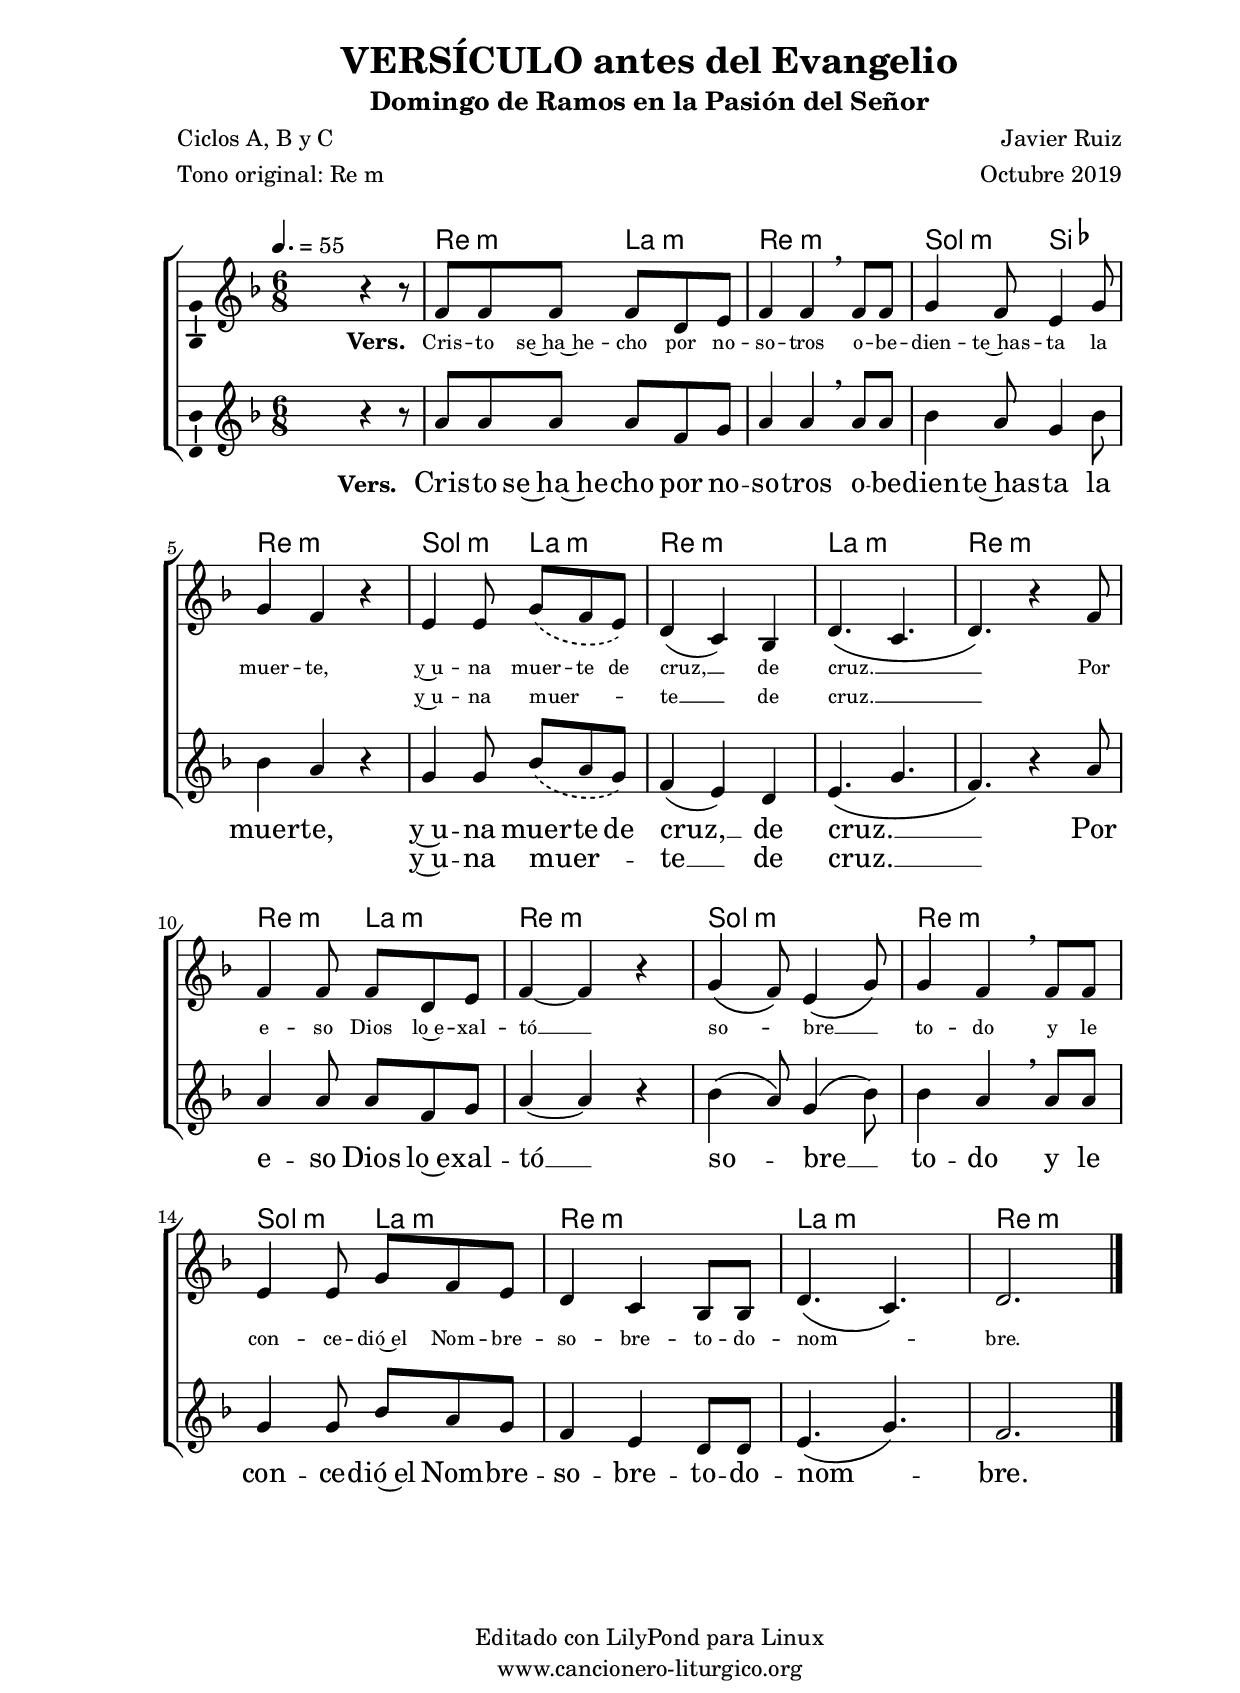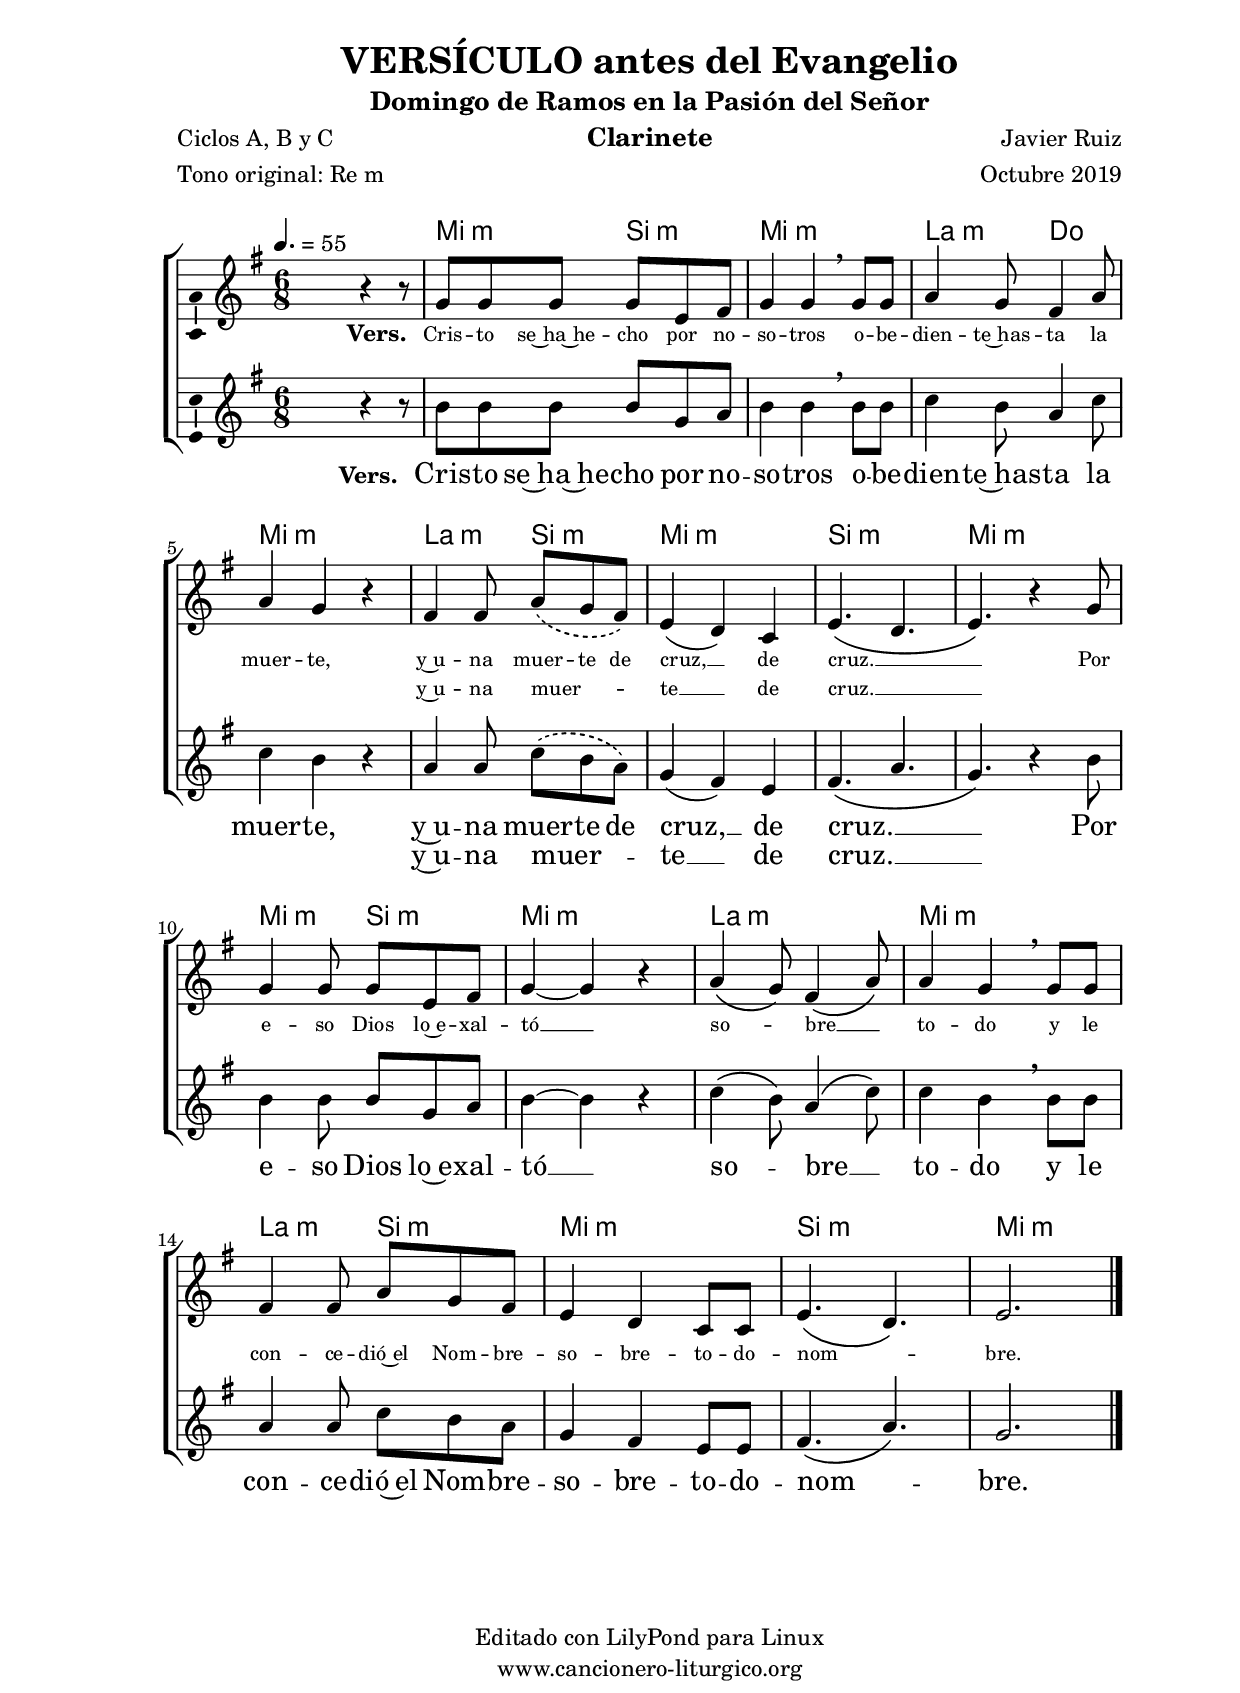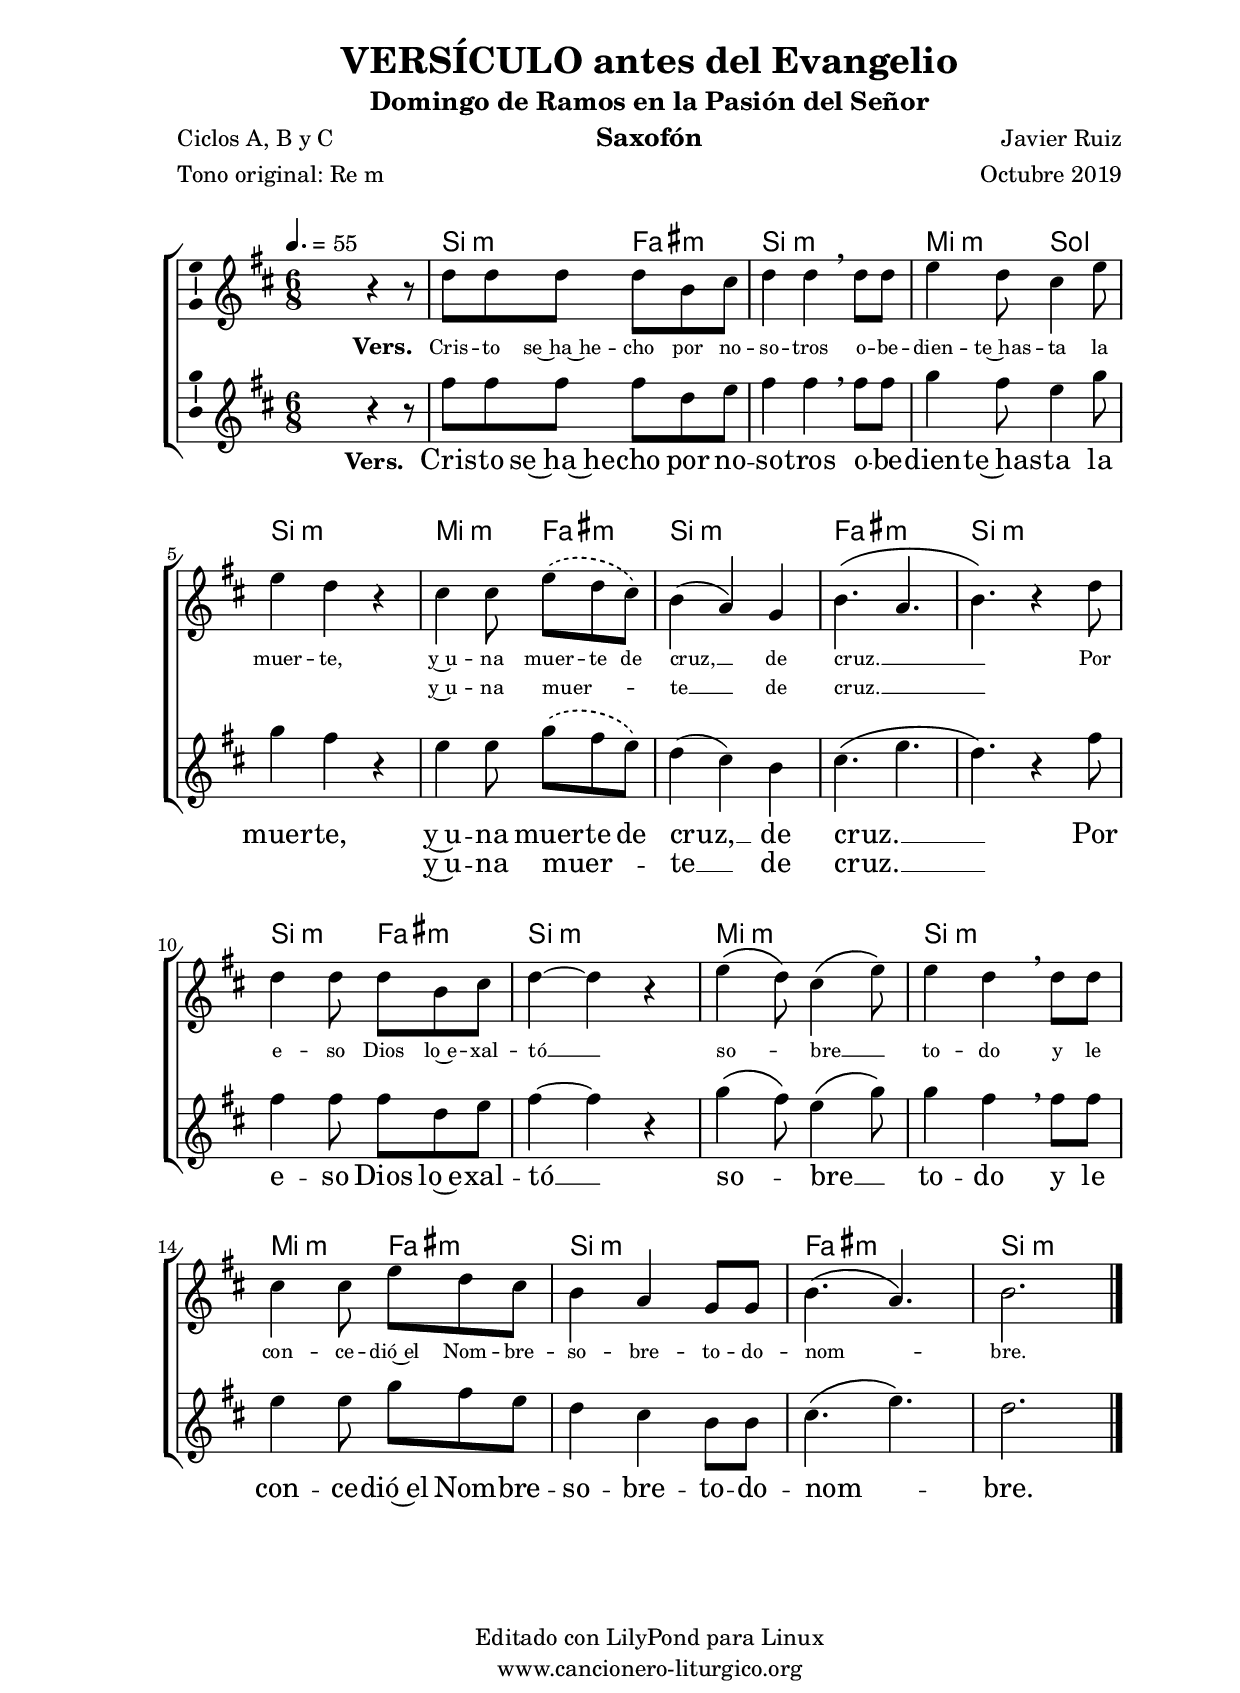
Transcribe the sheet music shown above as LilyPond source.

%
%para convertir .midi en .wav:
%timidity filename.midi -Ow -o finename.wav
%
%
%Para convertir de .wav a .mp3:
%lame -h -m j filename.wav
%
%
%para escuchar el midi:
%timidity nombrefichero.midi
%


%versión de lilypond para la que se ha escrito esta partitura:
\version "2.16.0"

	%Tamaño papel
	#(set-default-paper-size "a4")
	%Tamaño partitura
	#(set-global-staff-size 20)
	%No responde al pulsar sobre una nota
	#(ly:set-option 'point-and-click #f)

%parámetros del encabezamiento:
\header {
	title = "VERSÍCULO antes del Evangelio"
	subtitle = "Domingo de Ramos en la Pasión del Señor"
	composer = "Javier Ruiz"
	poet = "Ciclos A, B y C"
	meter = "Tono original: Re m"
	arranger = "Octubre 2019"
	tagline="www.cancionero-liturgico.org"
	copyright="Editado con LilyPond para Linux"
	}

%parámetros asociados al papel:
\paper  {
	oddHeaderMarkup = \markup {\fill-line { \on-the-fly #not-first-page \fromproperty #'header:title \on-the-fly #not-first-page \fromproperty #'header:composer }}
	evenHeaderMarkup = \markup {\fill-line { \fromproperty #'header:composer \fromproperty #'header:title }}
	#(set-paper-size "a4")
	print-page-number = ##f
	first-page-number = 1
	print-first-page-number = ##f
%	head-separation = 3.0 \cm
	top-margin = 1.5 \cm
%	top-margin = 2.0 \cm
%%%	bottom-margin = 0.5\cm
	bottom-margin = 0.2\cm
	left-margin = 3.0 \cm
	line-width = 16.0 \cm 
	indent = 0\mm
	interscoreline = 2.\mm
	between-system-space = 15\mm
%	para que las partituras no llenen la hoja:
	ragged-bottom = ##t
%	idem para la última hoja:
	ragged-last-bottom = ##f
%	para que las partituras llenen el ancho del papel:
	ragged-last = ##f
	after-title-space = 2.5 \cm
%page-count=2
system-count=4

	%Flexible Vertical Spacing
%	markup-markup-spacing =
%	#'((basic-distance . 15) (minimum-distance . 15) (padding . 3))
	markup-system-spacing =
	#'((basic-distance . 15) (minimum-distance . 15) (padding . 3))
	system-system-spacing =
	#'((basic-distance . 15) (minimum-distance . 15) (padding . 3))
	score-system-spacing =
	#'((basic-distance . 15) (minimum-distance . 15) (padding . 5))
%	top-system-spacing = % header
%	#'((basic-distance . 8) (minimum-distance . 0) (padding . 0))
%	top-markup-spacing =
%	#'((basic-distance . 20) (minimum-distance . 20) (padding . 0))
	last-bottom-spacing = % footer
	#'((basic-distance . 5) (minimum-distance . 5) (padding . 0))
%	score-markup-spacing =
%	#'((basic-distance . 16) (minimum-distance . 13) (padding . 0))

	}


%parámetros que afectan a toda la partitura:
global =  {
	%clave de sol (G):
	\clef G
	%armadura:
%	\transpose ees f
	\key d \minor
	\tempo 4.=55
	\set Score.tempoHideNote = ##f
	}


acordes = {
	\italianChords
	\chordmode {
%	\transpose ees f
{

s2.
d4.:m a:m d2.:m g4.:m bes d2.:m g4.:m a:m d2.:m a2.:m d2.:m

d4.:m a:m d2.:m g:m d:m g4.:m a:m d2.:m a2.:m d2.:m

	}
	}
}


melodiatrompeta = 
%	\transpose ees f
{

	\relative c''{
	\time 6/8

s4. r4.
r2.
f4 a g8 f
e4. g
f2.
r2.
d4 f e8 d
c4. e
f2.

%\bar "||"
\break

r2.
f4 a g8 f
e4. g
f2.
r2.
d4 f e8 d
c4. e
f2.

}
	\bar "|."
	}


melodiatres = 
%	\transpose ees f
{

	\relative c''{
	\time 6/8

s4 s8 r4 r8
f,8 f f f d e
f4 f \breathe f8 f
g4 f8 e4 g8
g4 f r4
e4 e8 \phrasingSlurDashed g \(f e\)
d4 (c) bes \phrasingSlurSolid
d4. \(c
d4.\) r4 f8

%\bar "||"
\break

f4 f8 f d e
f4~f r4
g4 \(f8\) e4 \(g8\)
g4 f \breathe f8 f
e4 e8 g f e
d4 c bes8 bes
d4. \(c\)
d2.

}

	\bar "|."
	}


melodiabajo = 
%	\transpose ees f
{

	%clave de fa (F):
	\clef F

	\relative c{
	\time 6/8

s4. r4 r8
d4 d8 a'4 a8
d,4 d e8 d
g4 g8 g f e
f4 e d
bes4 bes8 c4 c8
d4 d g8 f
e4 f8 g f e
d2.

%\bar "||"
\break

d4 d8 a'4 a8
d,4 d e8 d
g4 g8 g f e
f4 e d
bes4 bes8 c4 c8
d4 d g8 f
e4 f8 g f e
d2.

}
	\bar "|."
	}


melodia = 
%	\transpose ees f
{

	\relative c'{
	\time 6/8

s4 s8 r4 r8
a'8 a a a f g
a4 a \breathe a8 a
bes4 a8 g4 bes8
bes4 a r4
g4 g8 \phrasingSlurDashed bes \(a g\)
f4 (e) d \phrasingSlurSolid
e4. \(g
f4.\) r4 a8

%\bar "||"
\break

a4 a8 a f g
a4~a r4
bes4 \(a8\) g4 \(bes8\)
bes4 a \breathe a8 a
g4 g8 bes a g
f4 e d8 d
e4. \(g\)
f2.

}
	\bar "|."
	}


texto = \lyricmode {
\set stanza =#"Vers. " Cris -- to se~ha~he -- cho por no -- so -- tros
o -- be -- dien -- te~has -- ta la muer -- te,
y~u -- na muer -- te de cruz, __ de cruz. __ _ _

Por e -- so Dios lo~e -- xal -- tó __ so -- _ bre __ _ to -- do
y le con -- ce -- dió~el Nom -- bre -- so -- bre -- to -- do -- nom -- _ bre.

	}

textodos = \lyricmode {
\skip1 \skip1 \skip1 \skip1 \skip1 \skip1 \skip1 \skip1
\skip1 \skip1 \skip1 \skip1 \skip1 \skip1 \skip1 \skip1
y~u -- na muer -- _ _ te __ de cruz. __ _ _

	}

textotres = \lyricmode {
\override LyricText #'font-size = #-1
\set stanza =#"Vers. " Cris -- to se~ha~he -- cho por no -- so -- tros
o -- be -- dien -- te~has -- ta la muer -- te,
y~u -- na muer -- te de cruz, __ de cruz. __ _ _

Por e -- so Dios lo~e -- xal -- tó __ so -- _ bre __ _ to -- do
y le con -- ce -- dió~el Nom -- bre -- so -- bre -- to -- do -- nom -- _ bre.

	}

textocuatro = \lyricmode {
\override LyricText #'font-size = #-1
\skip1 \skip1 \skip1 \skip1 \skip1 \skip1 \skip1 \skip1
\skip1 \skip1 \skip1 \skip1 \skip1 \skip1 \skip1 \skip1
y~u -- na muer -- _ _ te __ de cruz. __ _ _

	}


acordesStaff = \context ChordNames = acordesStaff <<
	\set Staff.midiInstrument = #"choir aahs"
	\set Staff.midiMinimumVolume = #0.3
	\set Staff.midiMaximumVolume = #0.5
	\set chordChanges = ##f
	\acordes
	>>

voztrompetaStaff = \context Voice = voztrompetaStaff
<<
	\override Staff.StaffSymbol #'staff-space = #(magstep -0.35)
	\set Staff.midiInstrument = #"trumpet"
	\set Staff.midiMinimumVolume = #0.4
	\set Staff.midiMaximumVolume = #0.6
	\global
	\melodiatrompeta
	>>

voztresStaff = \context Voice = voztresStaff
\with {\consists "Ambitus_engraver"}
<<
%	\override Staff.StaffSymbol #'staff-space = #(magstep -0.35)
	\set Staff.midiInstrument = #"violin"
	\set Staff.midiMinimumVolume = #0.6
	\set Staff.midiMaximumVolume = #0.8
	\global
	\relative c' \melodiatres
	>>

vozStaff = \context Voice = vozStaff
\with {\consists "Ambitus_engraver"}
<<
%	\set Staff.instrumentName = ""
%	\set Staff.shortInstrumentName = ""
%	\set Staff.midiInstrument = #"clarinet"
%	\set Staff.midiInstrument = #"cello"
	\set Staff.midiInstrument = #"flute"
%	\set Staff.midiInstrument = #"electric guitar (jazz)"
%	\set Staff.midiInstrument = #"english horn"
%	\set Staff.midiInstrument = #"violin"
%	\set Staff.midiInstrument = #"glockenspiel"
	\set Staff.midiMinimumVolume = #0.8
	\set Staff.midiMaximumVolume = #1.0
	\global
	\melodia
	>>

vozbajoStaff = \context Voice = vozbajoStaff
<<
	\override Staff.StaffSymbol #'staff-space = #(magstep -0.35)
	\set Staff.midiInstrument = #"english horn"
	\set Staff.midiMinimumVolume = #0.6
	\set Staff.midiMaximumVolume = #0.8
	\global
	\melodiabajo
	>>

textoStaff = \context Lyrics = textoStaff <<
	\lyricsto vozStaff \texto
	>>

textodosStaff = \context Lyrics = textodosStaff <<
	\lyricsto vozStaff \textodos
	>>

textotresStaff = \context Lyrics = textotresStaff <<
	\lyricsto voztresStaff \textotres
	>>

textocuatroStaff = \context Lyrics = textocuatroStaff <<
	\lyricsto voztresStaff \textocuatro
	>>


\book {
	\score {
		<<
		\context ChoirStaff {
%			\override StaffGroup.SystemStartBracket #'collapse-height = #1
%			\override Score.SystemStartBar #'collapse-height = #1
			<<
			\acordesStaff
%			\voztrompetaStaff
			\voztresStaff
			\textotresStaff
			\textocuatroStaff
			\vozStaff
			\textoStaff
			\textodosStaff
%			\vozbajoStaff
			>>
			}
		>>
		\layout {
	    		\context {
				\Lyrics
				\override LyricText #'font-size = #2
				}
	   		 \context {
				\Score
				\override StaffSymbol #'staff-space = #(magstep +3)
				}
			}
		}
	\score {
		\unfoldRepeats
		<<
		\context ChoirStaff {
			<<
			\acordesStaff
			\voztrompetaStaff
			\voztresStaff
			\vozStaff
			\vozbajoStaff
			>>
			}
		>>
		\midi {
	  		\context {
	  			\Score
				tempoWholesPerMinute = #(ly:make-moment 70 4)
				}
			}
		}
	}

%Partitura para clarinete
#(define output-suffix "C")
\book {
	\header{
		instrument = "Clarinete"
		}
	\score {
		<<
		\context ChoirStaff {
%			\override StaffGroup.SystemStartBracket #'collapse-height = #1
%			\override Score.SystemStartBar #'collapse-height = #1
\transpose c d
			<<
			\acordesStaff
%			\voztrompetaStaff
			\voztresStaff
			\textotresStaff
			\textocuatroStaff
			\vozStaff
			\textoStaff
			\textodosStaff
%			\vozbajoStaff
			>>
			}
		>>
		\layout {
	    		\context {
				\Lyrics
				\override LyricText #'font-size = #2
				}
	   		 \context {
				\Score
				\override StaffSymbol #'staff-space = #(magstep +3)
				}
			}
		}
	}

%Partitura para saxofón
#(define output-suffix "S")
\book {
	\header{
		instrument = "Saxofón"
		}
	\score {
		<<
		\context ChoirStaff {
%			\override StaffGroup.SystemStartBracket #'collapse-height = #1
%			\override Score.SystemStartBar #'collapse-height = #1
\transpose c a
			<<
			\acordesStaff
%			\voztrompetaStaff
			\voztresStaff
			\textotresStaff
			\textocuatroStaff
			\vozStaff
			\textoStaff
			\textodosStaff
%			\vozbajoStaff
			>>
			}
		>>
		\layout {
	    		\context {
				\Lyrics
				\override LyricText #'font-size = #2
				}
	   		 \context {
				\Score
				\override StaffSymbol #'staff-space = #(magstep +3)
				}
			}
		}
	}


